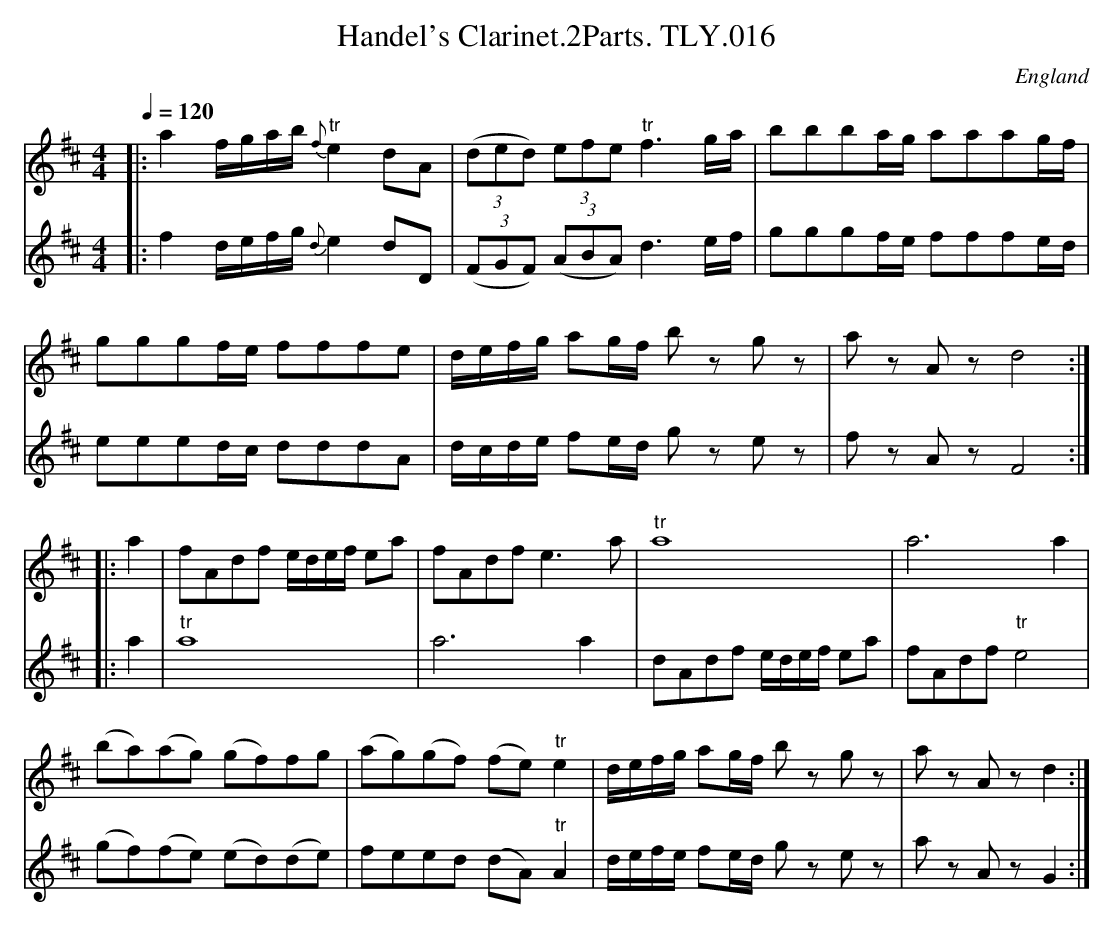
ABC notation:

X:1
T:Handel's Clarinet.2Parts. TLY.016
M:4/4
L:1/8
Q:1/4=120
O:England
notC:by Handel?just guessing!
K:D major
[V:1]|:a2f/2g/2a/2b/2 {f}"tr"e2dA|((3ded) (3efe "tr"f3 g/2a/2|\
bbba/2g/2 aaag/2f/2|!
[V:2]|:f2d/2e/2f/2g/2 {d}e2dD|((3FGF) ((3ABA) d3 e/2f/2|gggf/2e/2 fffe/2d/2|!
[V:1]gggf/2e/2 fffe|d/2e/2f/2g/2 ag/2f/2 b z g z|a z A z d4:|!
[V:2]eeed/2c/2 dddA|d/2c/2d/2e/2 fe/2d/2 g z e z|fz AzF4:|!
[V:1]|:a2|fAdf e/2d/2e/2f/2 ea|fAdf e3 a|"tr"a8|a6 a2|!
[V:2]|:a2|"tr"a8|a6a2|dAdf e/2d/2e/2f/2 ea|fAdf "tr"e4|(gf)(fe) (ed)(de)|!
[V:1](ba)(ag) (gf)fg|(ag)(gf) (fe) "tr"e2|\
d/2e/2f/2g/2 ag/2f/2 b z g z| a z Az d2:|
[V:2]feed (dA) "tr"A2|d/2e/2f/2e/2 fe/2d/2 g ze z|az Az G2:|
